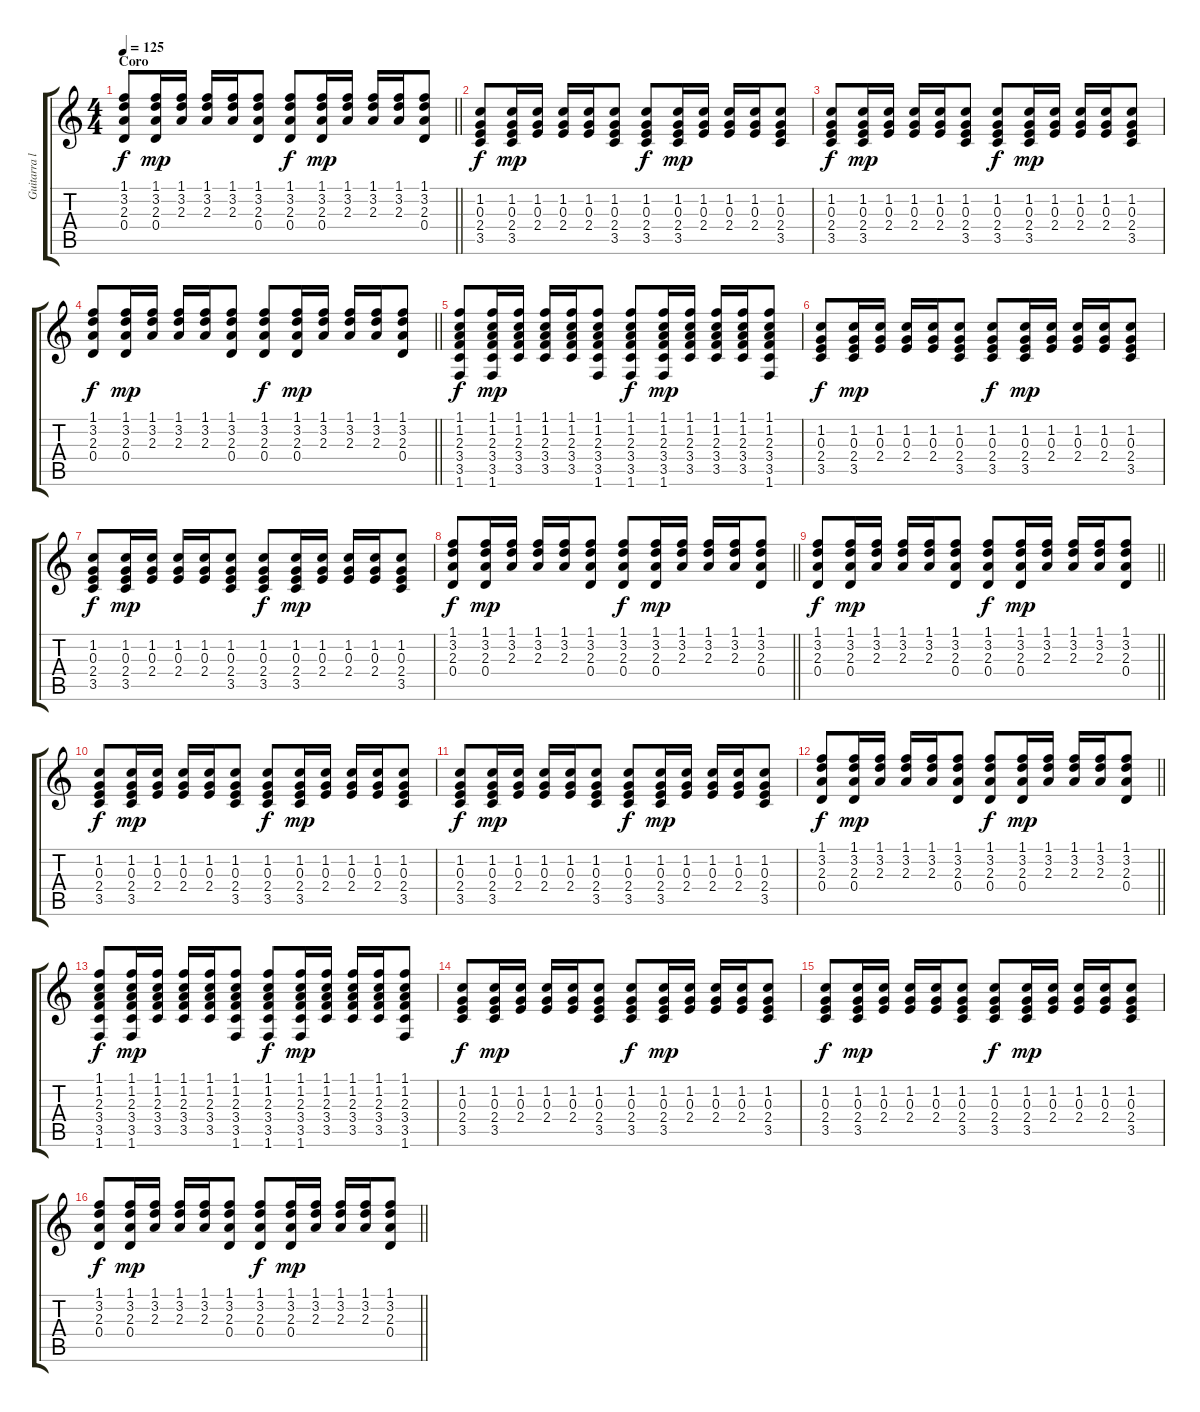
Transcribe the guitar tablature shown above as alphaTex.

\track ("Guitarra lider" "Guitarra l") {instrument acousticguitarsteel}
\staff {score tabs}
\tuning (E4 B3 G3 D3 A2 E2) {hide}
\ts (4 4)
\section ("" "Coro")
\tempo 125
\clef g2
\barLineRight lightlight
\ks c
(1.1 3.2 2.3 0.4).8{dy f} (1.1 3.2 2.3 0.4).16{dy mp} (1.1 3.2 2.3).16 (1.1 3.2 2.3).16 (1.1 3.2 2.3).16 (1.1 3.2 2.3 0.4).8 (1.1 3.2 2.3 0.4).8{dy f} (1.1 3.2 2.3 0.4).16{dy mp} (1.1 3.2 2.3).16 (1.1 3.2 2.3).16 (1.1 3.2 2.3).16 (1.1 3.2 2.3 0.4).8 |
(1.2 0.3 2.4 3.5).8{dy f} (1.2 0.3 2.4 3.5).16{dy mp} (1.2 0.3 2.4).16 (1.2 0.3 2.4).16 (1.2 0.3 2.4).16 (1.2 0.3 2.4 3.5).8 (1.2 0.3 2.4 3.5).8{dy f} (1.2 0.3 2.4 3.5).16{dy mp} (1.2 0.3 2.4).16 (1.2 0.3 2.4).16 (1.2 0.3 2.4).16 (1.2 0.3 2.4 3.5).8 |
(1.2 0.3 2.4 3.5).8{dy f} (1.2 0.3 2.4 3.5).16{dy mp} (1.2 0.3 2.4).16 (1.2 0.3 2.4).16 (1.2 0.3 2.4).16 (1.2 0.3 2.4 3.5).8 (1.2 0.3 2.4 3.5).8{dy f} (1.2 0.3 2.4 3.5).16{dy mp} (1.2 0.3 2.4).16 (1.2 0.3 2.4).16 (1.2 0.3 2.4).16 (1.2 0.3 2.4 3.5).8 |
\barLineRight lightlight
(1.1 3.2 2.3 0.4).8{dy f} (1.1 3.2 2.3 0.4).16{dy mp} (1.1 3.2 2.3).16 (1.1 3.2 2.3).16 (1.1 3.2 2.3).16 (1.1 3.2 2.3 0.4).8 (1.1 3.2 2.3 0.4).8{dy f} (1.1 3.2 2.3 0.4).16{dy mp} (1.1 3.2 2.3).16 (1.1 3.2 2.3).16 (1.1 3.2 2.3).16 (1.1 3.2 2.3 0.4).8 |
(1.1 1.2 2.3 3.4 3.5 1.6).8{dy f} (1.1 1.2 2.3 3.4 3.5 1.6).16{dy mp} (1.1 1.2 2.3 3.4 3.5).16 (1.1 1.2 2.3 3.4 3.5).16 (1.1 1.2 2.3 3.4 3.5).16 (1.1 1.2 2.3 3.4 3.5 1.6).8 (1.1 1.2 2.3 3.4 3.5 1.6).8{dy f} (1.1 1.2 2.3 3.4 3.5 1.6).16{dy mp} (1.1 1.2 2.3 3.4 3.5).16 (1.1 1.2 2.3 3.4 3.5).16 (1.1 1.2 2.3 3.4 3.5).16 (1.1 1.2 2.3 3.4 3.5 1.6).8 |
(1.2 0.3 2.4 3.5).8{dy f} (1.2 0.3 2.4 3.5).16{dy mp} (1.2 0.3 2.4).16 (1.2 0.3 2.4).16 (1.2 0.3 2.4).16 (1.2 0.3 2.4 3.5).8 (1.2 0.3 2.4 3.5).8{dy f} (1.2 0.3 2.4 3.5).16{dy mp} (1.2 0.3 2.4).16 (1.2 0.3 2.4).16 (1.2 0.3 2.4).16 (1.2 0.3 2.4 3.5).8 |
(1.2 0.3 2.4 3.5).8{dy f} (1.2 0.3 2.4 3.5).16{dy mp} (1.2 0.3 2.4).16 (1.2 0.3 2.4).16 (1.2 0.3 2.4).16 (1.2 0.3 2.4 3.5).8 (1.2 0.3 2.4 3.5).8{dy f} (1.2 0.3 2.4 3.5).16{dy mp} (1.2 0.3 2.4).16 (1.2 0.3 2.4).16 (1.2 0.3 2.4).16 (1.2 0.3 2.4 3.5).8 |
\barLineRight lightlight
(1.1 3.2 2.3 0.4).8{dy f} (1.1 3.2 2.3 0.4).16{dy mp} (1.1 3.2 2.3).16 (1.1 3.2 2.3).16 (1.1 3.2 2.3).16 (1.1 3.2 2.3 0.4).8 (1.1 3.2 2.3 0.4).8{dy f} (1.1 3.2 2.3 0.4).16{dy mp} (1.1 3.2 2.3).16 (1.1 3.2 2.3).16 (1.1 3.2 2.3).16 (1.1 3.2 2.3 0.4).8 |
\barLineRight lightlight
(1.1 3.2 2.3 0.4).8{dy f} (1.1 3.2 2.3 0.4).16{dy mp} (1.1 3.2 2.3).16 (1.1 3.2 2.3).16 (1.1 3.2 2.3).16 (1.1 3.2 2.3 0.4).8 (1.1 3.2 2.3 0.4).8{dy f} (1.1 3.2 2.3 0.4).16{dy mp} (1.1 3.2 2.3).16 (1.1 3.2 2.3).16 (1.1 3.2 2.3).16 (1.1 3.2 2.3 0.4).8 |
(1.2 0.3 2.4 3.5).8{dy f} (1.2 0.3 2.4 3.5).16{dy mp} (1.2 0.3 2.4).16 (1.2 0.3 2.4).16 (1.2 0.3 2.4).16 (1.2 0.3 2.4 3.5).8 (1.2 0.3 2.4 3.5).8{dy f} (1.2 0.3 2.4 3.5).16{dy mp} (1.2 0.3 2.4).16 (1.2 0.3 2.4).16 (1.2 0.3 2.4).16 (1.2 0.3 2.4 3.5).8 |
(1.2 0.3 2.4 3.5).8{dy f} (1.2 0.3 2.4 3.5).16{dy mp} (1.2 0.3 2.4).16 (1.2 0.3 2.4).16 (1.2 0.3 2.4).16 (1.2 0.3 2.4 3.5).8 (1.2 0.3 2.4 3.5).8{dy f} (1.2 0.3 2.4 3.5).16{dy mp} (1.2 0.3 2.4).16 (1.2 0.3 2.4).16 (1.2 0.3 2.4).16 (1.2 0.3 2.4 3.5).8 |
\barLineRight lightlight
(1.1 3.2 2.3 0.4).8{dy f} (1.1 3.2 2.3 0.4).16{dy mp} (1.1 3.2 2.3).16 (1.1 3.2 2.3).16 (1.1 3.2 2.3).16 (1.1 3.2 2.3 0.4).8 (1.1 3.2 2.3 0.4).8{dy f} (1.1 3.2 2.3 0.4).16{dy mp} (1.1 3.2 2.3).16 (1.1 3.2 2.3).16 (1.1 3.2 2.3).16 (1.1 3.2 2.3 0.4).8 |
(1.1 1.2 2.3 3.4 3.5 1.6).8{dy f} (1.1 1.2 2.3 3.4 3.5 1.6).16{dy mp} (1.1 1.2 2.3 3.4 3.5).16 (1.1 1.2 2.3 3.4 3.5).16 (1.1 1.2 2.3 3.4 3.5).16 (1.1 1.2 2.3 3.4 3.5 1.6).8 (1.1 1.2 2.3 3.4 3.5 1.6).8{dy f} (1.1 1.2 2.3 3.4 3.5 1.6).16{dy mp} (1.1 1.2 2.3 3.4 3.5).16 (1.1 1.2 2.3 3.4 3.5).16 (1.1 1.2 2.3 3.4 3.5).16 (1.1 1.2 2.3 3.4 3.5 1.6).8 |
(1.2 0.3 2.4 3.5).8{dy f} (1.2 0.3 2.4 3.5).16{dy mp} (1.2 0.3 2.4).16 (1.2 0.3 2.4).16 (1.2 0.3 2.4).16 (1.2 0.3 2.4 3.5).8 (1.2 0.3 2.4 3.5).8{dy f} (1.2 0.3 2.4 3.5).16{dy mp} (1.2 0.3 2.4).16 (1.2 0.3 2.4).16 (1.2 0.3 2.4).16 (1.2 0.3 2.4 3.5).8 |
(1.2 0.3 2.4 3.5).8{dy f} (1.2 0.3 2.4 3.5).16{dy mp} (1.2 0.3 2.4).16 (1.2 0.3 2.4).16 (1.2 0.3 2.4).16 (1.2 0.3 2.4 3.5).8 (1.2 0.3 2.4 3.5).8{dy f} (1.2 0.3 2.4 3.5).16{dy mp} (1.2 0.3 2.4).16 (1.2 0.3 2.4).16 (1.2 0.3 2.4).16 (1.2 0.3 2.4 3.5).8 |
\barLineRight lightlight
(1.1 3.2 2.3 0.4).8{dy f} (1.1 3.2 2.3 0.4).16{dy mp} (1.1 3.2 2.3).16 (1.1 3.2 2.3).16 (1.1 3.2 2.3).16 (1.1 3.2 2.3 0.4).8 (1.1 3.2 2.3 0.4).8{dy f} (1.1 3.2 2.3 0.4).16{dy mp} (1.1 3.2 2.3).16 (1.1 3.2 2.3).16 (1.1 3.2 2.3).16 (1.1 3.2 2.3 0.4).8
